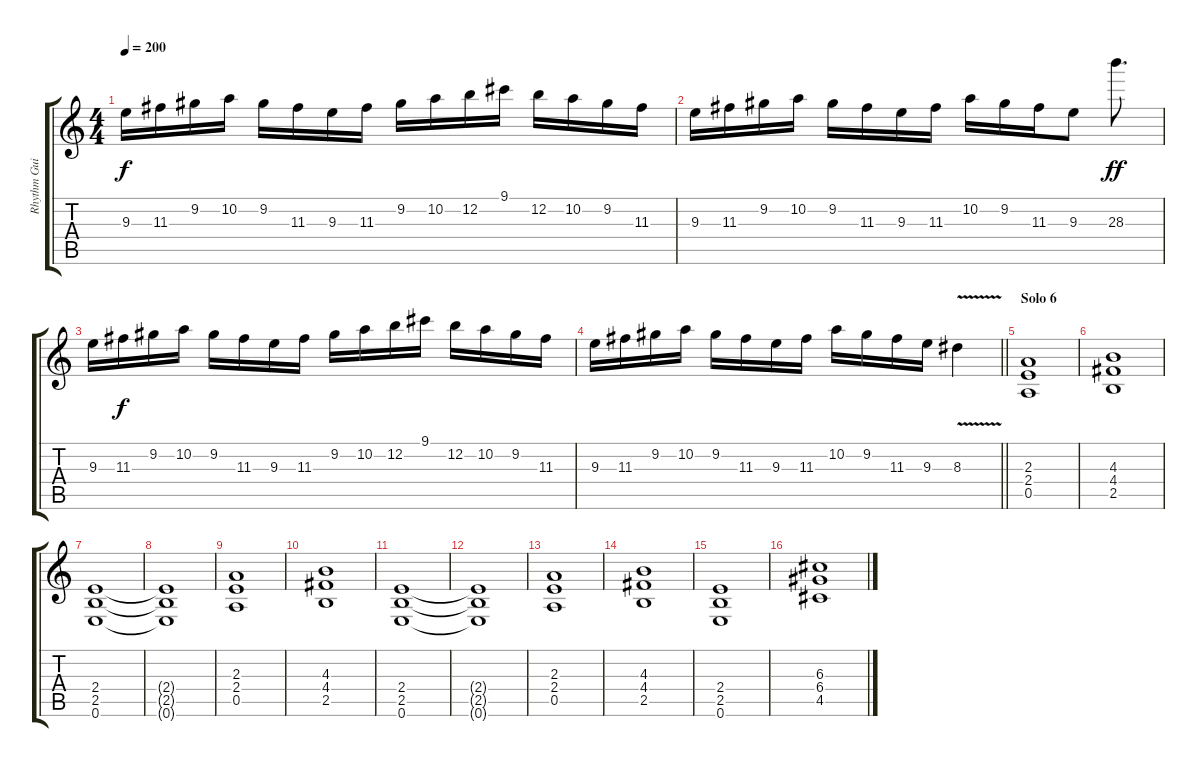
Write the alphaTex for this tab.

\track ("Rhythm Guitar" "Rhythm Gui") {instrument distortionguitar}
\staff {score tabs}
\tuning (E4 B3 G3 D3 A2 E2) {hide}
\ts (4 4)
\tempo 200
\clef g2
\ks c
9.3.16{dy f} 11.3.16 9.2.16 10.2.16 9.2.16 11.3.16 9.3.16 11.3.16 9.2.16 10.2.16 12.2.16 9.1.16 12.2.16 10.2.16 9.2.16 11.3.16 |
9.3.16 11.3.16 9.2.16 10.2.16 9.2.16 11.3.16 9.3.16 11.3.16 10.2.16 9.2.16 11.3.16 9.3.8 28.3.8{d dy ff} |
9.3.16 11.3.16{dy f} 9.2.16 10.2.16 9.2.16 11.3.16 9.3.16 11.3.16 9.2.16 10.2.16 12.2.16 9.1.16 12.2.16 10.2.16 9.2.16 11.3.16 |
\barLineRight lightlight
9.3.16 11.3.16 9.2.16 10.2.16 9.2.16 11.3.16 9.3.16 11.3.16 10.2.16 9.2.16 11.3.16 9.3.16 8.3{v}.4 |
\section ("" "Solo 6")
(2.3 2.4 0.5).1 |
(4.3 4.4 2.5).1 |
(2.4 2.5 0.6).1 |
(2.4{t} 2.5{t} 0.6{t}).1 |
(2.3 2.4 0.5).1 |
(4.3 4.4 2.5).1 |
(2.4 2.5 0.6).1 |
(2.4{t} 2.5{t} 0.6{t}).1 |
(2.3 2.4 0.5).1 |
(4.3 4.4 2.5).1 |
(2.4 2.5 0.6).1 |
(6.3 6.4 4.5).1
